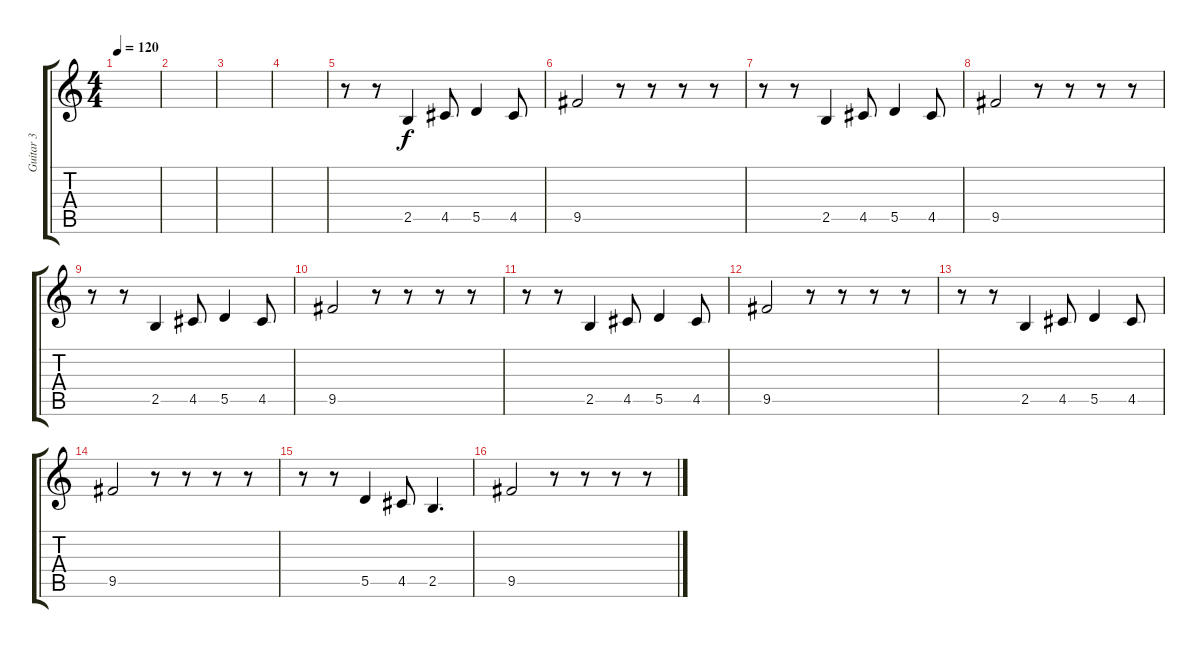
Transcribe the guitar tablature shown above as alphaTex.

\track ("Guitar 3" "Guitar 3") {instrument distortionguitar}
\staff {score tabs}
\tuning (E4 B3 G3 D3 A2 E2) {hide}
\ts (4 4)
\tempo 120
\clef g2
\ks c
|
|
|
|
r.8 r.8 2.5.4 4.5.8 5.5.4 4.5.8 |
9.5.2 r.8 r.8 r.8 r.8 |
r.8 r.8 2.5.4 4.5.8 5.5.4 4.5.8 |
9.5.2 r.8 r.8 r.8 r.8 |
r.8 r.8 2.5.4 4.5.8 5.5.4 4.5.8 |
9.5.2 r.8 r.8 r.8 r.8 |
r.8 r.8 2.5.4 4.5.8 5.5.4 4.5.8 |
9.5.2 r.8 r.8 r.8 r.8 |
r.8 r.8 2.5.4 4.5.8 5.5.4 4.5.8 |
9.5.2 r.8 r.8 r.8 r.8 |
r.8 r.8 5.5.4 4.5.8 2.5.4{d} |
9.5.2 r.8 r.8 r.8 r.8
